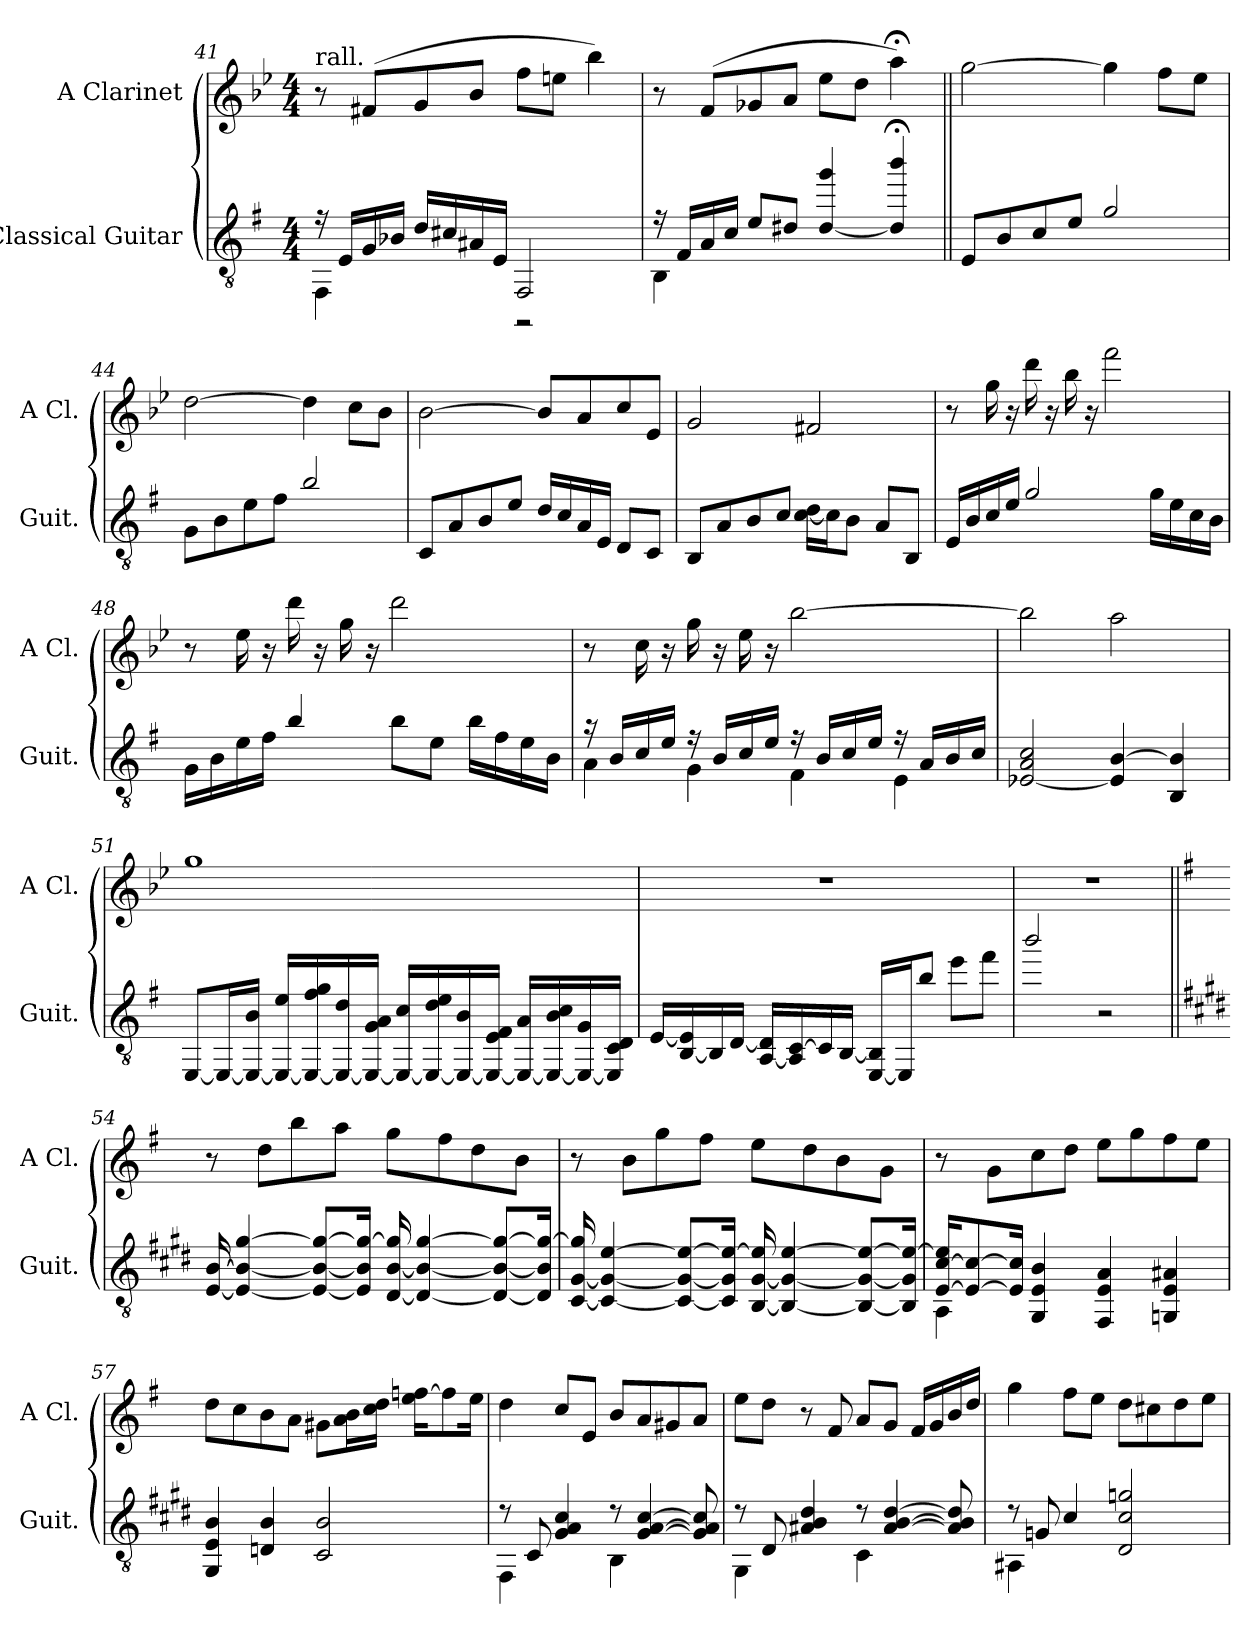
**kern	**kern
*part2	*part1
*staff2	*staff1
*I"Classical Guitar	*I"A Clarinet
*I'Guit.	*I'A Cl.
!!LO:LB:g=z
*clefGv2	*clefG2
*	*ITrd2c3
*k[f#]	*k[f#]
*M4/4	*M4/4
=41	=41
*^	*
!	!	!LO:TX:a:t=rall.
16r	4FF#\	8r
16E/LL	.	.
16G/	.	(8d#X/L
16B-X/JJ	.	.
16d/LL	4ryy	8e/
16c#X/	.	.
16A#X/	.	8g/J
16E/JJ	.	.
2FF#/	2r	8dd\L
.	.	8cc#X\J
.	.	4gg\)
=42	=42	=42
16r	4BB\	8r
16F#/LL	.	.
16A/	.	(8d/L
16c/JJ	.	.
8e/L	2.ryy	8e-X/
8d#X/J	.	8f#/J
[4d#/ 4gg/	.	8cc\L
.	.	8b\J
4d#/];< 4bb/;<	.	4ff#;<\)
*v	*v	*
=43||	=43||
*	*MM70
8E/L	[2ee\
8B/	.
8c/	.
8e/J	.
2g/	4ee\]
.	8dd\L
.	8cc\J
=44	=44
8G\L	[2b\
8B\	.
8e\	.
8f#\J	.
2b/	4b\]
.	8a\L
.	8g\J
!!LO:LB:g=z
=45	=45
8C/L	[2g\
8A/	.
8B/	.
8e/J	.
16d/LL	8g/L]
16c/	.
16A/	8f#/
16E/JJ	.
8D/L	8a/
8C/J	8c/J
=46	=46
8BB/L	2e/
8A/	.
8B/	.
8c/J	.
[16c\ 16d\LL	2d#X/
16c\J]	.
8B\J	.
8A/L	.
8BB/J	.
=47	=47
16E/LL	8r
16B/	.
16c/	16ee\
16e/JJ	16r
2g/	16bb\
.	16r
.	16gg\
.	16r
.	2ddd\
16g\LL	.
16e\	.
16c\	.
16B\JJ	.
!!LO:LB:g=z
=48	=48
16G\LL	8r
16B\	.
16e\	16cc\
16f#\JJ	16r
4b/	16bb\
.	16r
.	16ee\
.	16r
8b\L	2bb\
8e\J	.
16b\LL	.
16f#\	.
16e\	.
16B\JJ	.
=49	=49
*^	*
16r	4A\	8r
16B/LL	.	.
16c/	.	16a\
16e/JJ	.	16r
16r	4G\	16ee\
16B/LL	.	16r
16c/	.	16cc\
16e/JJ	.	16r
16r	4F#\	[2gg\
16B/LL	.	.
16c/	.	.
16e/JJ	.	.
16r	4E\	.
16A/LL	.	.
16B/	.	.
16c/JJ	.	.
*v	*v	*
=50	=50
[2E-X/ 2A/ 2c/	2gg\]
4E-/] [4B/	2ff#\
4BB/ 4B/]	.
!!LO:LB:g=z
=51	=51
*	*MM60
[8EE/L	1ee
16EE/L_	.
16EE/_ 16B/JJ	.
16EE/_ 16e/LL	.
16EE/_ 16f#/ 16g/	.
16EE/_ 16d/	.
16EE/_ 16G/ 16A/JJ	.
16EE/_ 16c/LL	.
16EE/_ 16d/ 16e/	.
16EE/_ 16B/	.
16EE/_ 16E/ 16F#/JJ	.
16EE/_ 16A/LL	.
16EE/_ 16B/ 16c/	.
16EE/_ 16G/	.
16EE/] 16C/ 16D/JJ	.
!!LO:PB:g=z
=52	=52
[16E/LL	1r
[16BB/ 16E/]	.
16BB/]	.
[16D/JJ	.
[16AA/ 16D/]LL	.
16AA/] [16C/	.
16C/]	.
[16BB/JJ	.
[16EE/ 16BB/]LL	.
16EE/J]	.
8b/J	.
8ee\L	.
8ff#\J	.
=53	=53
2bb/	1r
2r	.
=54||	=54||
*k[f#c#g#d#]	*k[f#c#g#d#]
*	*MM80
[16E/ [16B/	8r
4E/_ 4B/_ [4g#/	.
.	8b\L
.	8gg#\
8E/_ 8B/_ 8g#/_L	.
.	8ff#\J
16E/] 16B/] 16g#/_Jk	.
[16D#/ [16B/ 16g#/]	8ee\L
4D#/_ 4B/_ [4g#/	.
.	8dd#\
.	8b\
8D#/_ 8B/_ 8g#/_L	.
.	8g#\J
16D#/] 16B/] 16g#/_Jk	.
!!LO:LB:g=z
=55	=55
[16C#/ [16G#/ 16g#/]	8r
4C#/_ 4G#/_ [4e/	.
.	8g#\L
.	8ee\
8C#/_ 8G#/_ 8e/_L	.
.	8dd#\J
16C#/] 16G#/] 16e/_Jk	.
[16BB/ [16G#/ 16e/]	8cc#\L
4BB/_ 4G#/_ [4e/	.
.	8b\
.	8g#\
8BB/_ 8G#/_ 8e/_L	.
.	8e\J
16BB/] 16G#/] 16e/_Jk	.
=56	=56
*^	*
[16E/ [16c#/ 16e/]KL	4AA\	8r
8E/_ 8c#/_	.	.
.	.	8e\L
16E/] 16c#/]Jk	.	.
4GG#/ 4E/ 4B/	2.ryy	8a\
.	.	8b\J
4FF#/ 4E/ 4A/	.	8cc#\L
.	.	8ee\
4GGn/ 4E/ 4A#X/	.	8dd#\
.	.	8cc#\J
*v	*v	*
=57	=57
4GG#/ 4E/ 4B/	8b\L
.	8a\
4Dn/ 4B/	8g#\
.	8f#\J
2C#/ 2B/	8e#X\L
.	16f#\ 16g#\L
.	16a\ 16b\JJ
.	16cc#\ [16ddn\KL
.	8dd\]
.	16cc#\Jk
!!LO:LB:g=z
=58	=58
*^	*
8r	4FF#\	4b\
8C#/	.	.
4G#/ 4A/ 4c#/	4ryy	8a/L
.	.	8c#/J
8r	4BB\	8g#/L
[4G#/ [4A/ [4c#/	.	8f#/
.	4ryy	8e#X/
8G#/] 8A/] 8c#/]	.	8f#/J
=59	=59	=59
8r	4GG#\	8cc#\L
8D#/	.	8b\J
4A#X/ 4B/ 4d#/	4ryy	8r
.	.	8d#/
8r	4C#\	8f#/L
[4A#/ [4B/ [4d#/	.	8e/J
.	4ryy	16d#/LL
.	.	16e/
8A#/] 8B/] 8d#/]	.	16g#/
.	.	16b/JJ
=60	=60	=60
8r	4AA#X\	4ee\
8Gn/	.	.
4c#/	2.ryy	8dd#\L
.	.	8cc#\J
2D#/ 2c#/ 2gn/	.	8b\L
.	.	8a#X\
.	.	8b\
.	.	8cc#\J
*v	*v	*
=	=
*-	*-
